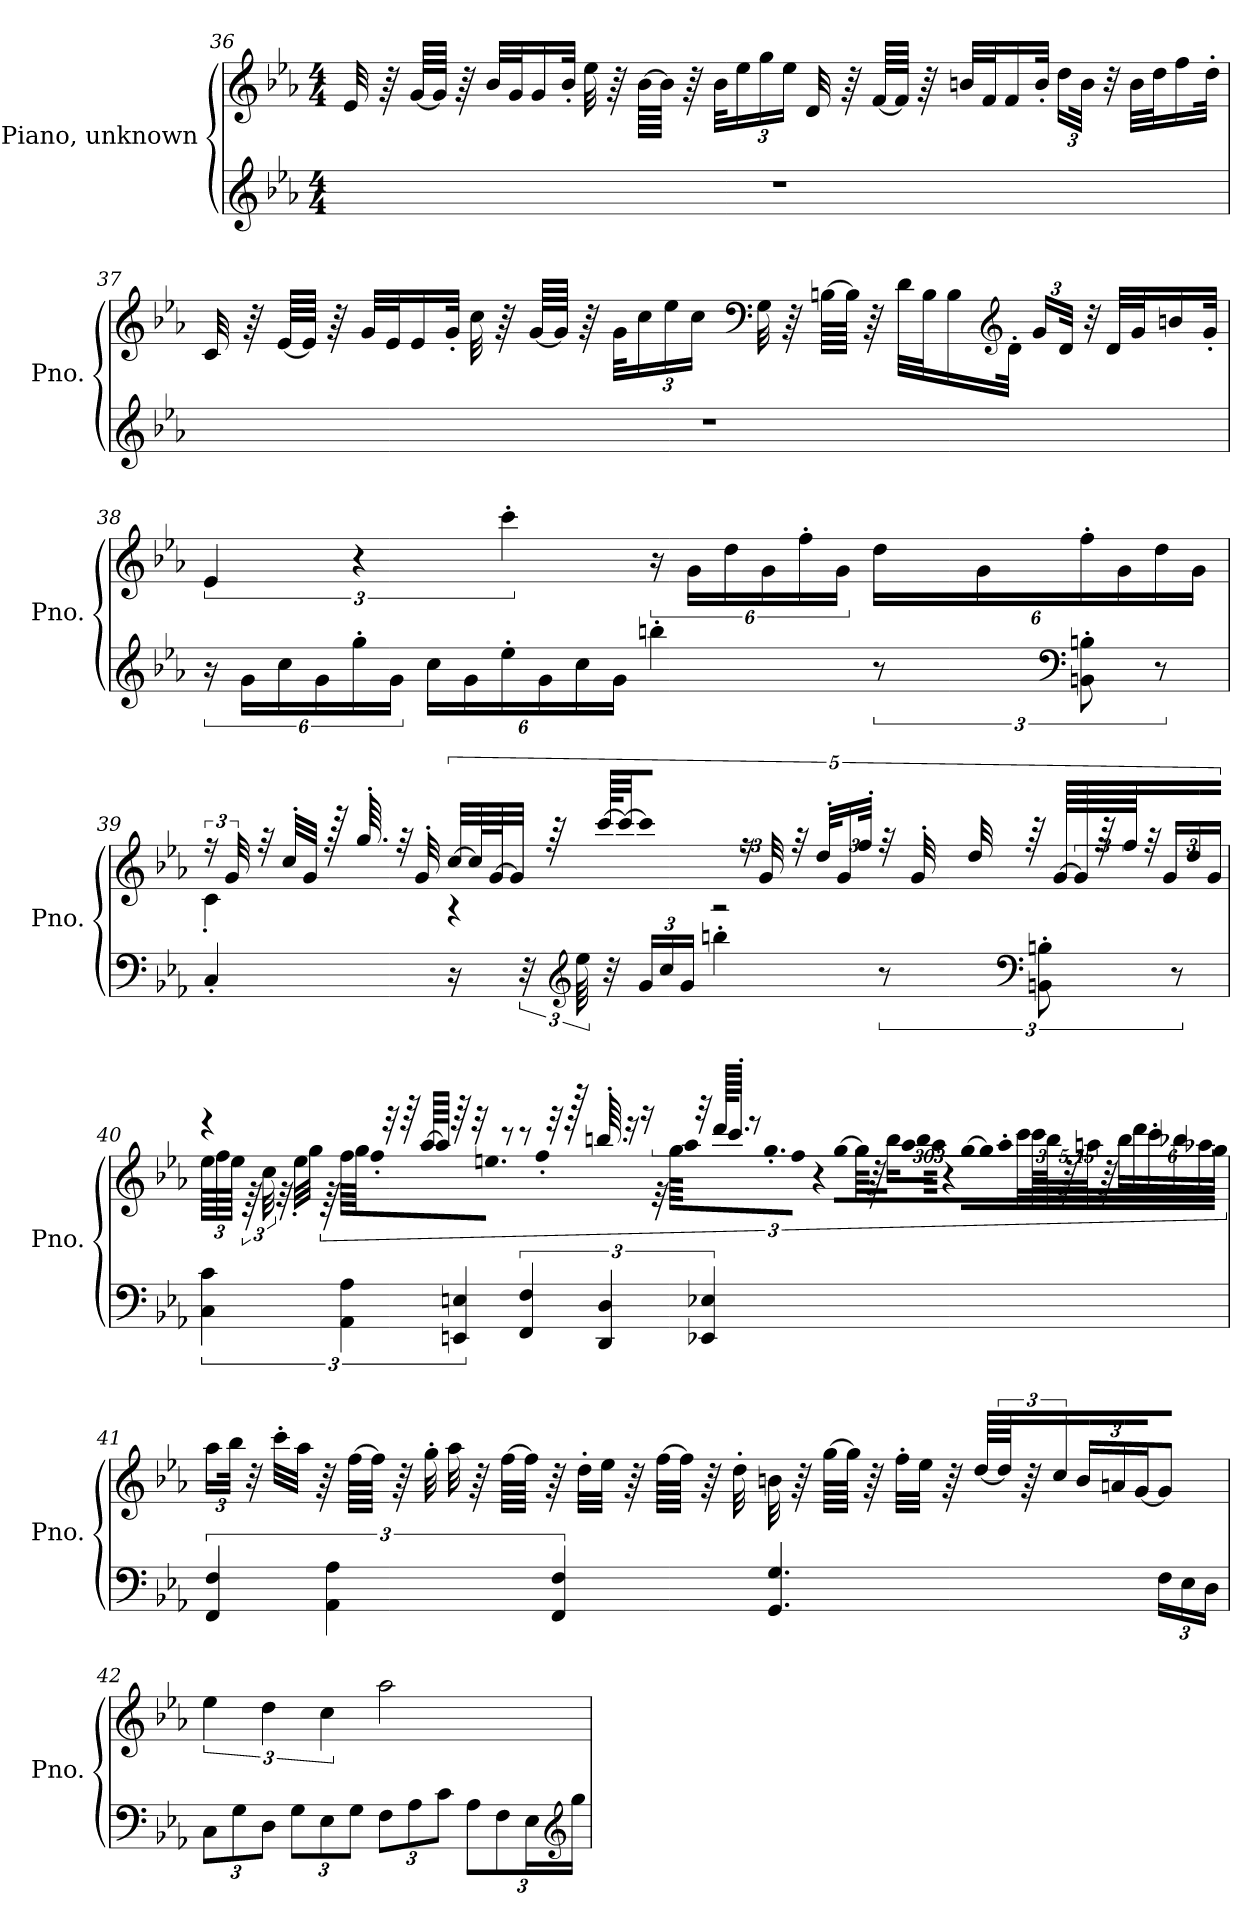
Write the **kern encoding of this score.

**kern	**kern
*part1	*part1
*staff2	*staff1
*I"Piano, unknown	*
*I'Pno.	*
!!LO:LB:g=z
*clefG2	*clefG2
*k[b-e-a-]	*k[b-e-a-]
*M4/4	*M4/4
=36	=36
1r	32e-/
.	64r
.	[64g/LLLL
.	64g/JJJJ]
.	64r
.	32b-/LLL
.	32g/J
.	16g/
.	32b-'/JJk
.	32ee-\
.	64r
.	[64b-\LLLL
.	64b-\JJJJ]
.	64r
.	32b-\KLL
*	*Xbrackettup
.	24ee-\
.	24gg\
.	24ee-\JJ
.	32d/
.	64r
.	[64f/LLLL
.	64f/JJJJ]
.	64r
.	32bn/LLL
.	32f/J
.	16f/
.	32b'/JJk
.	24dd\LL
.	48b\JJk
.	32r
.	32b\LLL
.	32dd\J
.	16ff\
.	32dd'\JJk
!!LO:LB:g=z
=37	=37
1r	32c/
.	64r
.	[64e-/LLLL
.	64e-/JJJJ]
.	64r
.	32g/LLL
.	32e-/J
.	16e-/
.	32g'/JJk
.	32cc\
.	64r
.	[64g/LLLL
.	64g/JJJJ]
.	64r
.	32g\KLL
.	24cc\
.	24ee-\
.	24cc\JJ
*	*clefF4
.	32G\
.	64r
.	[64Bn\LLLL
.	64B\JJJJ]
.	64r
.	32d\LLL
.	32B\J
.	16B\
*	*clefG2
.	32d'\JJk
.	24g/LL
.	48d/JJk
.	32r
.	32d/LLL
.	32g/J
.	16bn/
.	32g'/JJk
!!LO:PB:g=z
=38	=38
*	*brackettup
24r	6e-/
24g\LL	.
24cc\	.
*Xbrackettup	*
24g\	.
24gg'\	6r
24g\JJ	.
24cc\LL	.
24g\	.
24ee-'\	6ccc'\
24g\	.
24cc\	.
24g\JJ	.
4bbn'\	24r
.	24g\LL
.	24dd\
*	*Xbrackettup
.	24g\
.	24ff'\
.	24g\JJ
*brackettup	*
12r	24dd\LL
.	24g\
*clefF4	*
12BBn\' 12Bn\'	24ff'\
.	24g\
12r	24dd\
.	24g\JJ
!!LO:LB:g=z
=39	=39
*	*brackettup
*	*^
4C'/	24r	4c'\
.	48g/	.
.	32r	.
.	32cc'/LLL	.
.	32g/JJJ	.
.	128r	.
.	64.gg'/	.
.	32r	.
.	32g'/	.
16r	[40cc/LLL	4r
.	80cc/L]	.
.	[80g/J	.
.	40g/JJJ]	.
48r	.	.
.	80r	.
*clefG2	*	*
96ee-\	.	.
.	[80ccc/KLLL	.
32r	.	.
.	40ccc/JJ_	.
*Xbrackettup	*	*
24g/LL	8ccc/J]	.
24cc/	.	.
24g/JJ	.	.
4bbn'\	24r	2r
.	48g/	.
.	32r	.
.	32dd'/KLL	.
*	*Xbrackettup	*
.	24g/	.
.	48ff'/JJk	.
.	32r	.
.	32g'/	.
*brackettup	*	*
12r	32dd/	.
.	64r	.
.	[64g/LLLL	.
*	*brackettup	*
.	96g/JJJJ]	.
.	96r	.
*clefF4	*	*
12BBn\' 12Bn\'	96ff/	.
.	32r	.
*	*Xbrackettup	*
.	24g/LL	.
12r	24dd/	.
.	24g/JJ	.
!!LO:LB:g=z	!!
=40	=40	=40
6C\ 6c\	4r	96ee-\LLLL
.	.	96ff\
.	.	96ee-\JJJJ
*	*	*brackettup
.	.	96r
.	.	48cc\
.	.	32r
.	.	32ee-'\LLL
.	.	32gg\JJJ
.	.	96r
6AA-\ 6A-\	.	96ff\LLLL
.	.	96gg\
.	.	64ff'\J
.	.	32.een\JJJ
.	32r	16ff'\
.	64r	.
.	[64aa-/LLLL	.
.	64aa-/JJJJ]	48r
.	64r	.
6EEn/ 6En/	.	96gg\LLLL
.	32r	128aa-\K
.	.	64.gg'\J
.	8r	32ff\JJJ
.	.	64r
.	.	[64gg\LLLL
.	.	96gg\JJJJ]
.	.	96r
.	.	24bb-\LL
!	!	!LO:N:vis=256
6FF/ 6F/	8r	1920%17aa-\LLL
!	!	!LO:N:vis=256
.	.	1920%17bb-\J
!	!	!LO:N:vis=64
.	.	960%17aa-\JJJJ
.	.	1920ryy
!	!	!LO:N:vis=128
.	.	1920%17r
!	!	!LO:N:vis=64
.	.	[960%17gg\KLLL
.	.	32gg\]
.	.	32aa-'\J
.	32r	20ccc\
.	128r	.
.	64.bbn'/	.
6DD/ 6D/	.	.
.	.	80ccc\LL
.	16r	80bb\JJJJ
.	.	80r
.	.	40aan\
.	.	80r
*	*	*Xbrackettup
.	16r	24bb\LL
.	.	24ddd\
.	32r	.
6EE-X/ 6E-X/	.	24ccc'\
.	128ddd/KLLLL	.
.	64.ccc'/JJJJ	.
.	8r	24bb-X\
.	.	24aa-X\
.	.	24gg\JJ
*	*v	*v
!!LO:LB:g=z
=41	=41
6FF/ 6F/	24aa-\LL
.	48bb-\JJk
.	32r
.	32ccc'\LLL
.	32aa-\JJJ
.	64r
6AA-\ 6A-\	.
.	[64ff\LLLL
.	64ff\JJJJ]
.	64r
.	32gg'\
.	32aa-\
.	64r
.	[64ff\LLLL
.	64ff\JJJJ]
.	64r
6FF/ 6F/	.
.	32dd'\LLL
.	32ee-\JJJ
.	64r
.	[64ff\LLLL
.	64ff\JJJJ]
.	64r
.	32dd'\
4.GG/ 4.G/	32bn\
.	64r
.	[64gg\LLLL
.	64gg\JJJJ]
.	64r
.	32ff'\LLL
.	32ee-\JJJ
.	64r
.	[64dd\LLLL
*	*brackettup
.	96dd\JJJJ]
.	96r
.	24cc\
*	*Xbrackettup
.	24b/LL
.	24an/
.	[24g/J
*Xbrackettup	*
24F\LL	8g/J]
24E-\	.
24D\JJ	.
!!LO:LB:g=z
=42	=42
*	*brackettup
12C\L	6ee-\
12G\	.
12D\J	6dd\
12G\L	.
12E-\	6cc\
12G\J	.
12F\L	2aa-\
12A-\	.
12c\J	.
12A-\L	.
12F\	.
24E-\L	.
*clefG2	*
24gg\JJ	.
=	=
*-	*-
